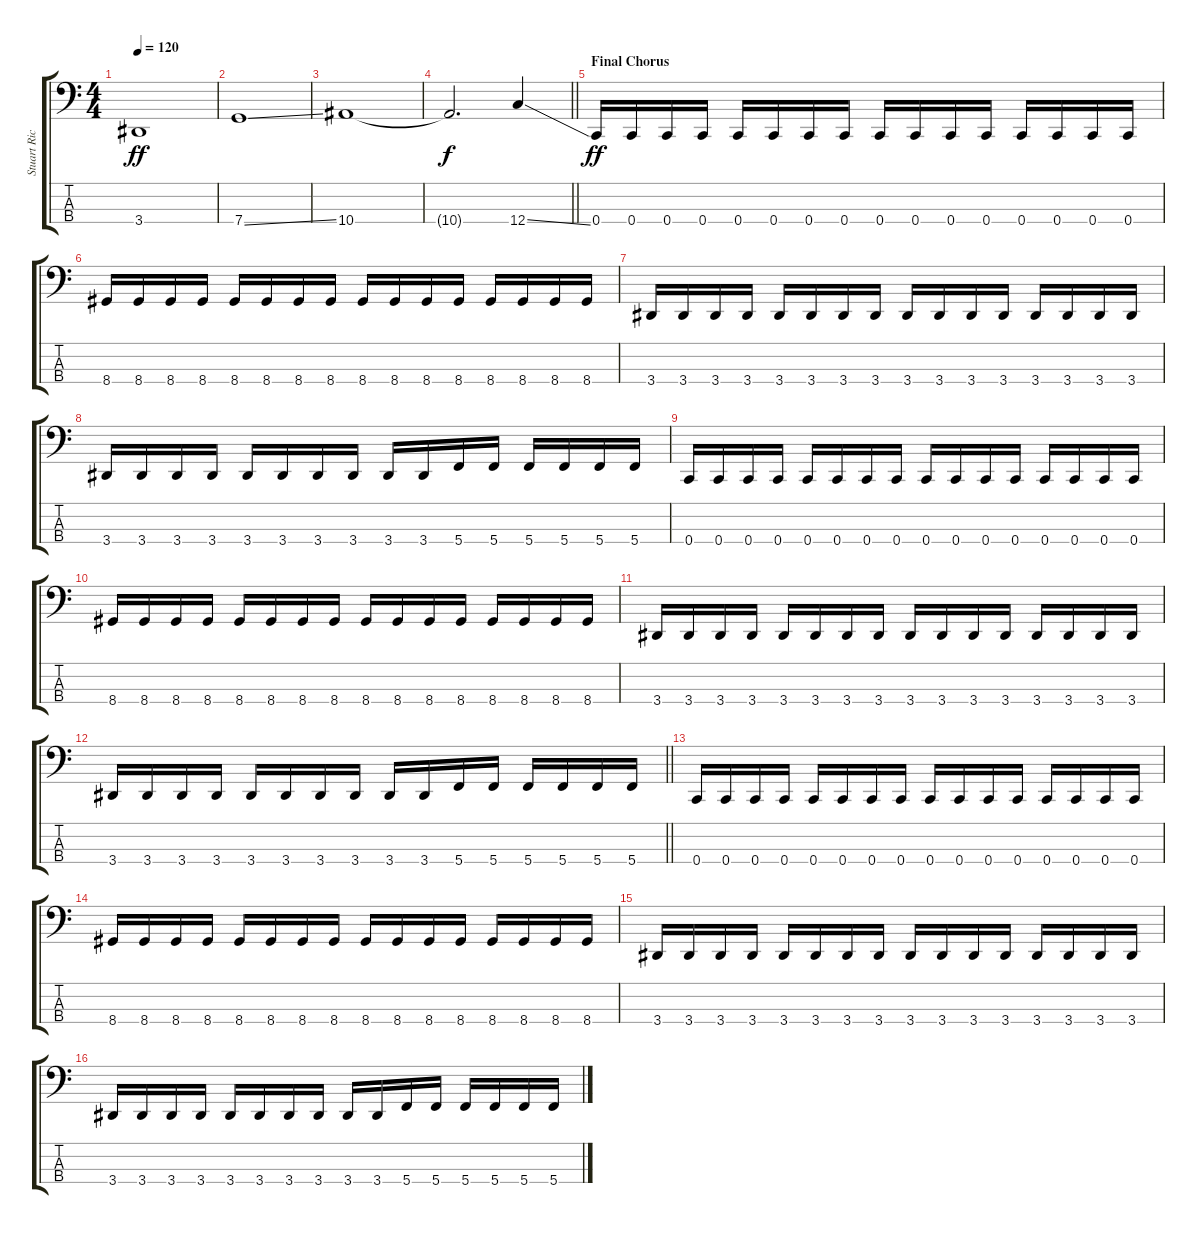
\track ("Stuart Richardson - Bass" "Stuart Ric") {instrument electricbassfinger}
\staff {score tabs}
\tuning (F2 C2 G1 C1) {hide}
\ts (4 4)
\tempo 120
\clef f4
\ks c
3.4.1{dy ff} |
7.4{ss}.1 |
10.4.1 |
\barLineRight lightlight
10.4{t}.2{d dy f} 12.4{ss}.4 |
\section ("" "Final Chorus")
0.4.16{dy ff} 0.4.16 0.4.16 0.4.16 0.4.16 0.4.16 0.4.16 0.4.16 0.4.16 0.4.16 0.4.16 0.4.16 0.4.16 0.4.16 0.4.16 0.4.16 |
8.4.16 8.4.16 8.4.16 8.4.16 8.4.16 8.4.16 8.4.16 8.4.16 8.4.16 8.4.16 8.4.16 8.4.16 8.4.16 8.4.16 8.4.16 8.4.16 |
3.4.16 3.4.16 3.4.16 3.4.16 3.4.16 3.4.16 3.4.16 3.4.16 3.4.16 3.4.16 3.4.16 3.4.16 3.4.16 3.4.16 3.4.16 3.4.16 |
3.4.16 3.4.16 3.4.16 3.4.16 3.4.16 3.4.16 3.4.16 3.4.16 3.4.16 3.4.16 5.4.16 5.4.16 5.4.16 5.4.16 5.4.16 5.4.16 |
0.4.16 0.4.16 0.4.16 0.4.16 0.4.16 0.4.16 0.4.16 0.4.16 0.4.16 0.4.16 0.4.16 0.4.16 0.4.16 0.4.16 0.4.16 0.4.16 |
8.4.16 8.4.16 8.4.16 8.4.16 8.4.16 8.4.16 8.4.16 8.4.16 8.4.16 8.4.16 8.4.16 8.4.16 8.4.16 8.4.16 8.4.16 8.4.16 |
3.4.16 3.4.16 3.4.16 3.4.16 3.4.16 3.4.16 3.4.16 3.4.16 3.4.16 3.4.16 3.4.16 3.4.16 3.4.16 3.4.16 3.4.16 3.4.16 |
\barLineRight lightlight
3.4.16 3.4.16 3.4.16 3.4.16 3.4.16 3.4.16 3.4.16 3.4.16 3.4.16 3.4.16 5.4.16 5.4.16 5.4.16 5.4.16 5.4.16 5.4.16 |
0.4.16 0.4.16 0.4.16 0.4.16 0.4.16 0.4.16 0.4.16 0.4.16 0.4.16 0.4.16 0.4.16 0.4.16 0.4.16 0.4.16 0.4.16 0.4.16 |
8.4.16 8.4.16 8.4.16 8.4.16 8.4.16 8.4.16 8.4.16 8.4.16 8.4.16 8.4.16 8.4.16 8.4.16 8.4.16 8.4.16 8.4.16 8.4.16 |
3.4.16 3.4.16 3.4.16 3.4.16 3.4.16 3.4.16 3.4.16 3.4.16 3.4.16 3.4.16 3.4.16 3.4.16 3.4.16 3.4.16 3.4.16 3.4.16 |
3.4.16 3.4.16 3.4.16 3.4.16 3.4.16 3.4.16 3.4.16 3.4.16 3.4.16 3.4.16 5.4.16 5.4.16 5.4.16 5.4.16 5.4.16 5.4.16
